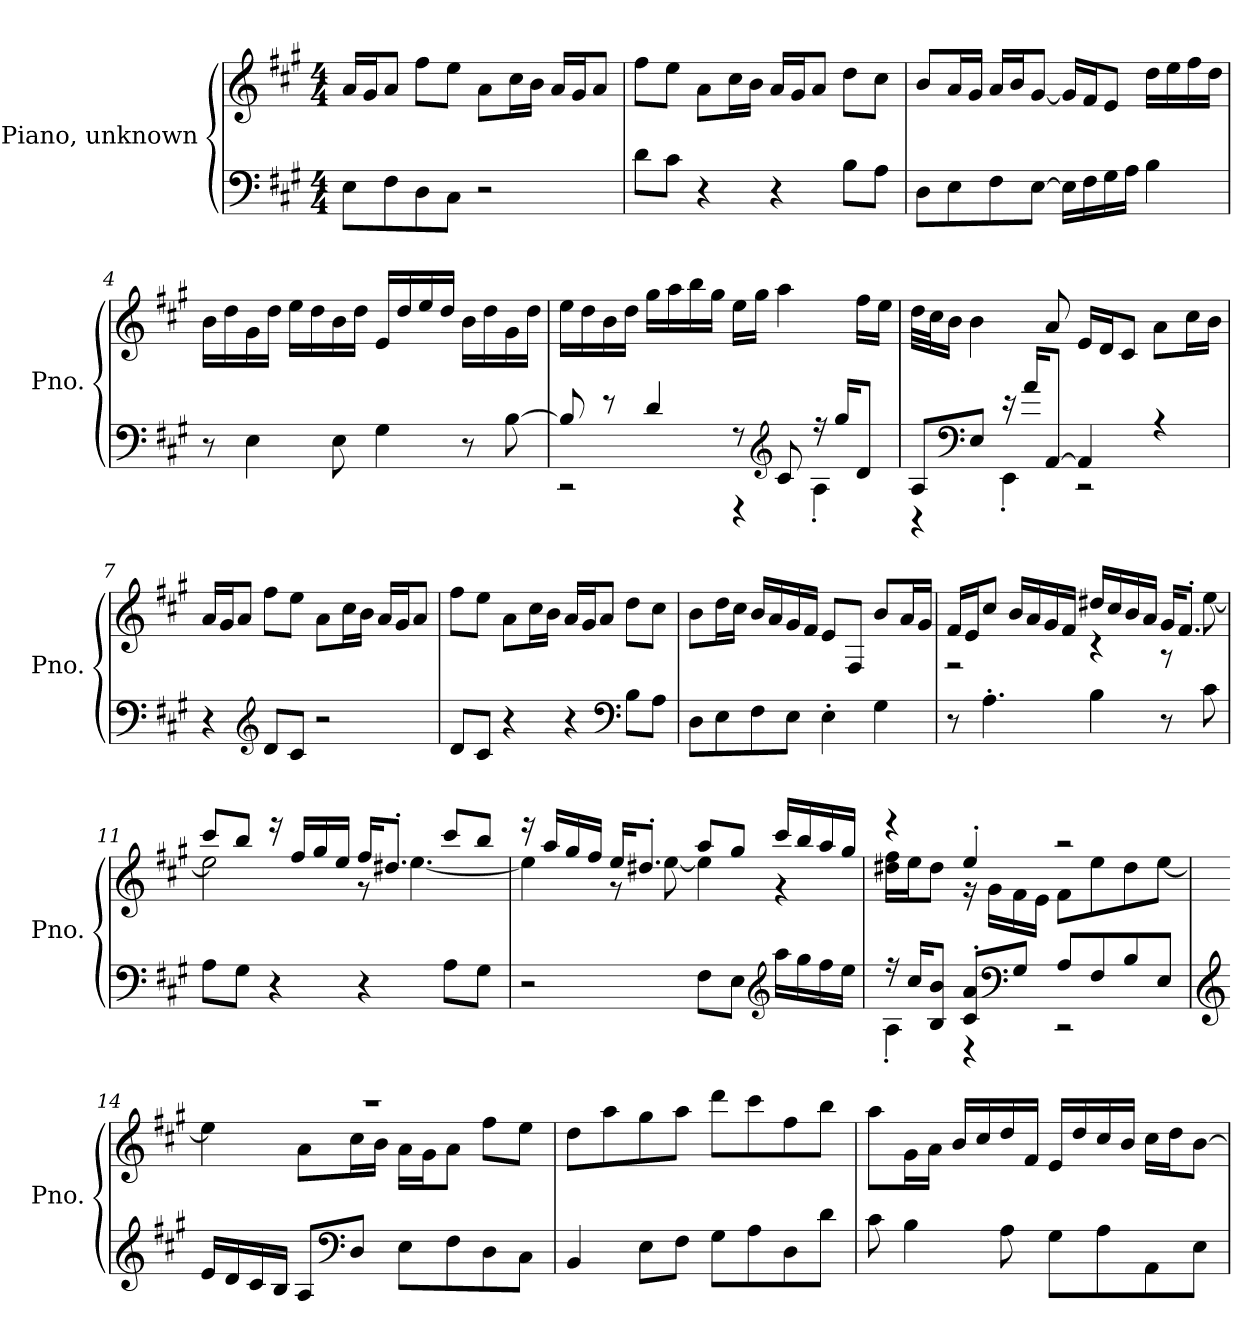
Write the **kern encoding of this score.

**kern	**kern
*part1	*part1
*staff2	*staff1
*I"Piano, unknown	*
*I'Pno.	*
*clefF4	*clefG2
*k[f#c#g#]	*k[f#c#g#]
*M4/4	*M4/4
*MM120	*MM120
=1	=1
8E\L	16a/LL
.	16g#/J
8F#\	8a/J
8D\	8ff#\L
8C#\J	8ee\J
2r	8a\L
.	16cc#\L
.	16b\JJ
.	16a/LL
.	16g#/J
.	8a/J
=2	=2
8d\L	8ff#\L
8c#\J	8ee\J
4r	8a\L
.	16cc#\L
.	16b\JJ
4r	16a/LL
.	16g#/J
.	8a/J
8B\L	8dd\L
8A\J	8cc#\J
=3	=3
8D\L	8b/L
8E\	16a/L
.	16g#/JJ
8F#\	16a/LL
.	16b/J
[8E\J	[8g#/J
16E\LL]	16g#/LL]
16F#\	16f#/J
16G#\	8e/J
16A\JJ	.
4B\	16dd\LL
.	16ee\
.	16ff#\
.	16dd\JJ
!!LO:LB:g=z
=4	=4
8r	16b\LL
.	16dd\
4E\	16g#\
.	16dd\JJ
.	16ee\LL
.	16dd\
8E\	16b\
.	16dd\JJ
4G#\	16e/LL
.	16dd/
.	16ee/
.	16dd/JJ
8r	16b\LL
.	16dd\
[8B\	16g#\
.	16dd\JJ
=5	=5
*^	*
8B/]	2r	16ee\LL
.	.	16dd\
8r	.	16b\
.	.	16dd\JJ
4d/	.	16gg#\LL
.	.	16aa\
.	.	16bb\
.	.	16gg#\JJ
8r	4r	16ee\LL
.	.	16gg#\JJ
*clefG2	*	*
8c#/	.	4aa\
16r	4A'\	.
16gg#/KL	.	.
8d/J	.	16ff#\LL
.	.	16ee\JJ
!!LO:LB:g=z
=6	=6	=6
8A/L	4r	32dd\LLL
.	.	32cc#\J
.	.	16b\JJ
*clefF4	*	*
8E/J	.	4b\
16r	4EE'\	.
16a/KL	.	.
[8AA/J	.	8a/
4AA/]	2r	16e/LL
.	.	16d/J
.	.	8c#/J
4r	.	8a\L
.	.	16cc#\L
.	.	16b\JJ
*v	*v	*
=7	=7
4r	16a/LL
.	16g#/J
.	8a/J
*clefG2	*
8d/L	8ff#\L
8c#/J	8ee\J
2r	8a\L
.	16cc#\L
.	16b\JJ
.	16a/LL
.	16g#/J
.	8a/J
=8	=8
8d/L	8ff#\L
8c#/J	8ee\J
4r	8a\L
.	16cc#\L
.	16b\JJ
4r	16a/LL
.	16g#/J
.	8a/J
*clefF4	*
8B\L	8dd\L
8A\J	8cc#\J
!!LO:LB:g=z
=9	=9
8D\L	8b\L
8E\	16dd\L
.	16cc#\JJ
8F#\	16b/LL
.	16a/
8E\J	16g#/
.	16f#/JJ
4E'\	8e/L
.	8F#/J
4G#\	8b/L
.	16a/L
.	16g#/JJ
=10	=10
*	*^
8r	16f#/LL	2r
.	16e/J	.
4.A'\	8cc#/J	.
.	16b/LL	.
.	16a/	.
.	16g#/	.
.	16f#/JJ	.
4B\	16dd#X/LL	4r
.	16cc#/	.
.	16b/	.
.	16a/JJ	.
8r	16g#/KL	8r
.	8.f#'/J	.
8c#\	.	[8ee\
=11	=11	=11
8A\L	8ccc#/L	2ee\]
8G#\J	8bb/J	.
4r	16r	.
.	16ff#/LL	.
.	16gg#/	.
.	16ee/JJ	.
4r	16ff#/KL	8r
.	8.dd#X'/J	.
.	.	[4.ee\
8A\L	8ccc#/L	.
8G#\J	8bb/J	.
!!LO:LB:g=z	!!
=12	=12	=12
2r	16r	4ee\]
.	16aa/LL	.
.	16gg#/	.
.	16ff#/JJ	.
.	16ee/KL	8r
.	8.dd#X'/J	.
.	.	[8ee\
8F#\L	8aa/L	4ee\]
8E\J	8gg#/J	.
*clefG2	*	*
16aa\LL	16ccc#/LL	4r
16gg#\	16bb/	.
16ff#\	16aa/	.
16ee\JJ	16gg#/JJ	.
=13	=13	=13
*^	*	*
16r	4A'\	4r	16dd#X\ 16ff#\LL
16cc#/KL	.	.	16ee\J
8B/ 8b/J	.	.	8dd#\J
8c#/' 8a/'L	4r	4ee'/	16r
.	.	.	16g#\LL
*clefF4	*	*	*
8G#/J	.	.	16f#\
.	.	.	16e\JJ
8A/L	2r	2r	8f#\L
8F#/	.	.	8ee\
8B/	.	.	8dd#\
8E/J	.	.	[8ee\J
*v	*v	*	*
!!LO:LB:g=z	!!
=14	=14	=14
*clefG2	*	*
16e/LL	1r	4ee\]
16d/	.	.
16c#/	.	.
16B/JJ	.	.
8A/L	.	8a\L
*clefF4	*	*
8D/J	.	16cc#\L
.	.	16b\JJ
8E\L	.	16a\LL
.	.	16g#\J
8F#\	.	8a\J
8D\	.	8ff#\L
8C#\J	.	8ee\J
*	*v	*v
=15	=15
4BB/	8dd\L
.	8aa\
8E\L	8gg#\
8F#\J	8aa\J
8G#\L	8ddd\L
8A\	8ccc#\
8D\	8ff#\
8d\J	8bb\J
=16	=16
8c#\	8aa\L
4B\	16g#\L
.	16a\JJ
.	16b/LL
.	16cc#/
8A\	16dd/
.	16f#/JJ
8G#\L	16e/LL
.	16dd/
8A\	16cc#/
.	16b/JJ
8AA\	16cc#\LL
.	16dd\J
8E\J	[8b\J
=	=
*-	*-
